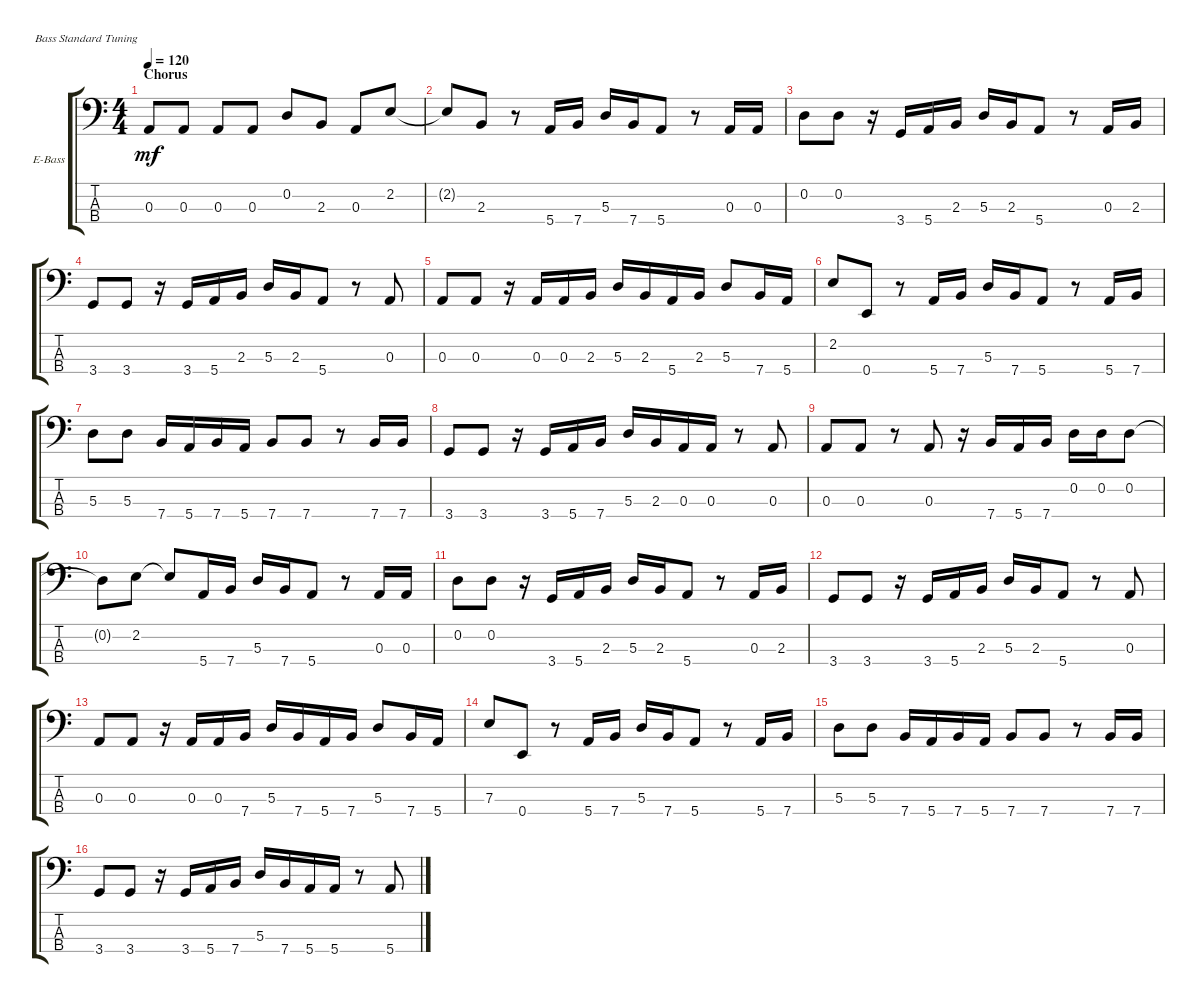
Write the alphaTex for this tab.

\bracketExtendMode groupsimilarinstruments
\firstSystemTrackNameOrientation horizontal
\otherSystemsTrackNameOrientation horizontal
\track ("Bass" "E-Bass") {instrument electricbassfinger}
\staff {score tabs}
\tuning (G2 D2 A1 E1)
\ts (4 4)
\section ("" "Chorus")
\tempo 120
\clef f4
\ks aminor
0.3.8{dy mf} 0.3.8 0.3.8 0.3.8 0.2.8 2.3.8 0.3.8 2.2.8 |
2.2{t}.8 2.3.8 r.8 5.4.16 7.4.16 5.3.16 7.4.16 5.4.8 r.8 0.3.16 0.3.16 |
0.2.8 0.2.8 r.16 3.4.16 5.4.16 2.3.16 5.3.16 2.3.16 5.4.8 r.8 0.3.16 2.3.16 |
3.4.8 3.4.8 r.16 3.4.16 5.4.16 2.3.16 5.3.16 2.3.16 5.4.8 r.8 0.3.8 |
0.3.8 0.3.8 r.16 0.3.16 0.3.16 2.3.16 5.3.16 2.3.16 5.4.16 2.3.16 5.3.8 7.4.16 5.4.16 |
2.2.8 0.4.8 r.8 5.4.16 7.4.16 5.3.16 7.4.16 5.4.8 r.8 5.4.16 7.4.16 |
5.3.8 5.3.8 7.4.16 5.4.16 7.4.16 5.4.16 7.4.8 7.4.8 r.8 7.4.16 7.4.16 |
3.4.8 3.4.8 r.16 3.4.16 5.4.16 7.4.16 5.3.16 2.3.16 0.3.16 0.3.16 r.8 0.3.8 |
0.3.8 0.3.8 r.8 0.3.8 r.16 7.4.16 5.4.16 7.4.16 0.2.16 0.2.16 0.2.8 |
0.2{t}.8 2.2.8 2.2{t}.8 5.4.16 7.4.16 5.3.16 7.4.16 5.4.8 r.8 0.3.16 0.3.16 |
0.2.8 0.2.8 r.16 3.4.16 5.4.16 2.3.16 5.3.16 2.3.16 5.4.8 r.8 0.3.16 2.3.16 |
3.4.8 3.4.8 r.16 3.4.16 5.4.16 2.3.16 5.3.16 2.3.16 5.4.8 r.8 0.3.8 |
0.3.8 0.3.8 r.16 0.3.16 0.3.16 7.4.16 5.3.16 7.4.16 5.4.16 7.4.16 5.3.8 7.4.16 5.4.16 |
7.3.8 0.4.8 r.8 5.4.16 7.4.16 5.3.16 7.4.16 5.4.8 r.8 5.4.16 7.4.16 |
5.3.8 5.3.8 7.4.16 5.4.16 7.4.16 5.4.16 7.4.8 7.4.8 r.8 7.4.16 7.4.16 |
3.4.8 3.4.8 r.16 3.4.16 5.4.16 7.4.16 5.3.16 7.4.16 5.4.16 5.4.16 r.8 5.4.8
